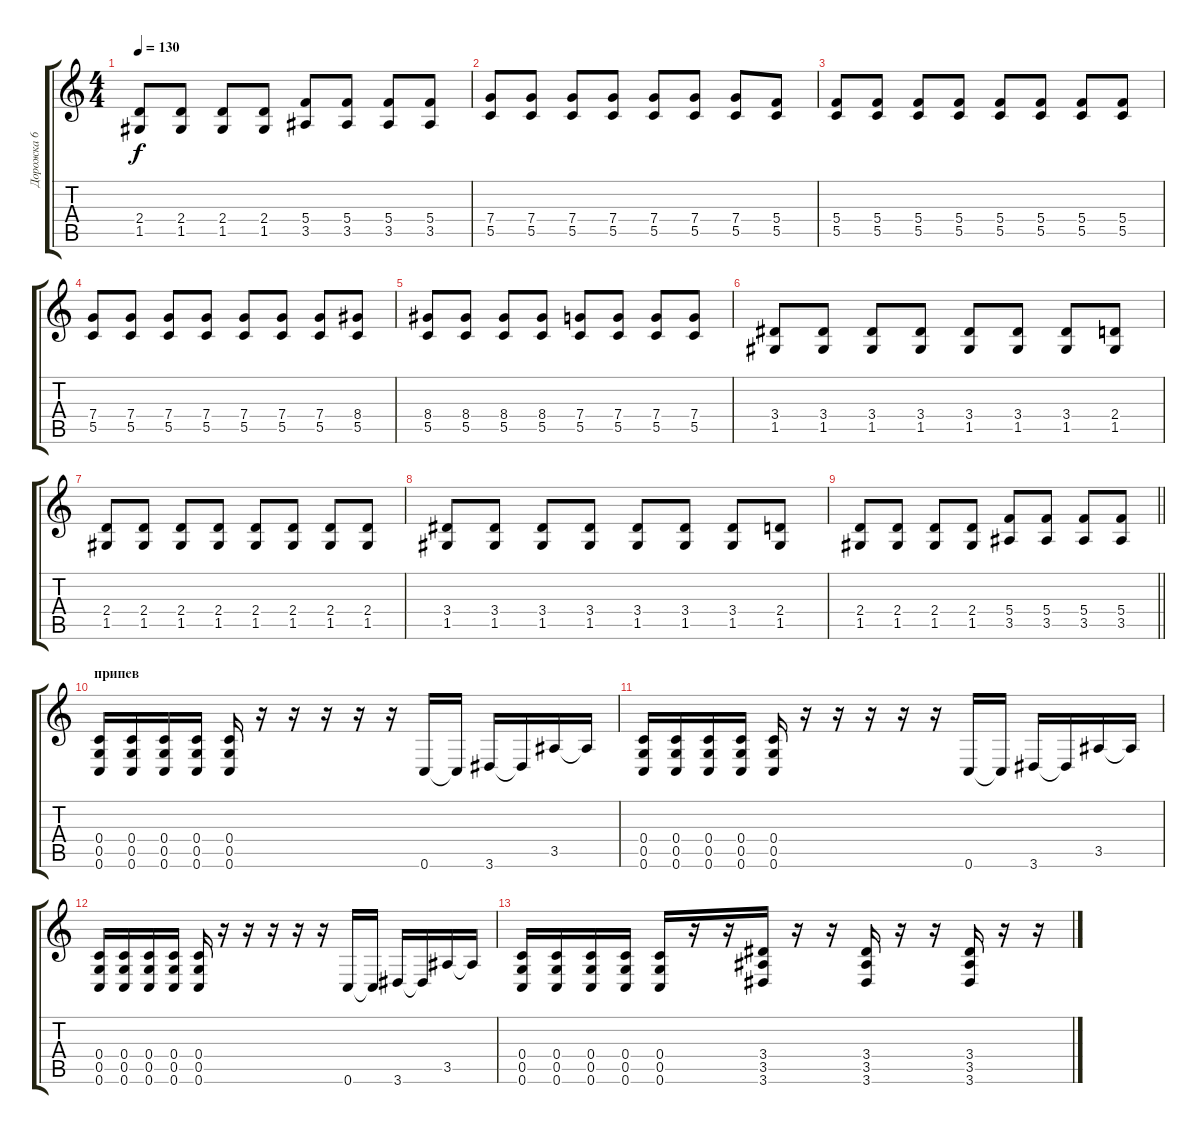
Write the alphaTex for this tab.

\track ("Дорожка 6" "Дорожка 6") {instrument distortionguitar}
\staff {score tabs}
\tuning (D4 A3 F3 C3 G2 C2) {hide}
\ts (4 4)
\tempo 130
\clef g2
\ks c
(2.4 1.5).8{dy f} (2.4 1.5).8 (2.4 1.5).8 (2.4 1.5).8 (5.4 3.5).8 (5.4 3.5).8 (5.4 3.5).8 (5.4 3.5).8 |
(7.4 5.5).8 (7.4 5.5).8 (7.4 5.5).8 (7.4 5.5).8 (7.4 5.5).8 (7.4 5.5).8 (7.4 5.5).8 (5.4 5.5).8 |
(5.4 5.5).8 (5.4 5.5).8 (5.4 5.5).8 (5.4 5.5).8 (5.4 5.5).8 (5.4 5.5).8 (5.4 5.5).8 (5.4 5.5).8 |
(7.4 5.5).8 (7.4 5.5).8 (7.4 5.5).8 (7.4 5.5).8 (7.4 5.5).8 (7.4 5.5).8 (7.4 5.5).8 (8.4 5.5).8 |
(8.4 5.5).8 (8.4 5.5).8 (8.4 5.5).8 (8.4 5.5).8 (7.4 5.5).8 (7.4 5.5).8 (7.4 5.5).8 (7.4 5.5).8 |
(3.4 1.5).8 (3.4 1.5).8 (3.4 1.5).8 (3.4 1.5).8 (3.4 1.5).8 (3.4 1.5).8 (3.4 1.5).8 (2.4 1.5).8 |
(2.4 1.5).8 (2.4 1.5).8 (2.4 1.5).8 (2.4 1.5).8 (2.4 1.5).8 (2.4 1.5).8 (2.4 1.5).8 (2.4 1.5).8 |
(3.4 1.5).8 (3.4 1.5).8 (3.4 1.5).8 (3.4 1.5).8 (3.4 1.5).8 (3.4 1.5).8 (3.4 1.5).8 (2.4 1.5).8 |
\barLineRight lightlight
(2.4 1.5).8 (2.4 1.5).8 (2.4 1.5).8 (2.4 1.5).8 (5.4 3.5).8 (5.4 3.5).8 (5.4 3.5).8 (5.4 3.5).8 |
\section ("" "припев")
(0.4 0.5 0.6).16 (0.4 0.5 0.6).16 (0.4 0.5 0.6).16 (0.4 0.5 0.6).16 (0.4 0.5 0.6).16 r.16 r.16 r.16 r.16 r.16 0.6.16 0.6{t}.16 3.6.16 3.6{t}.16 3.5.16 3.5{t}.16 |
(0.4 0.5 0.6).16 (0.4 0.5 0.6).16 (0.4 0.5 0.6).16 (0.4 0.5 0.6).16 (0.4 0.5 0.6).16 r.16 r.16 r.16 r.16 r.16 0.6.16 0.6{t}.16 3.6.16 3.6{t}.16 3.5.16 3.5{t}.16 |
(0.4 0.5 0.6).16 (0.4 0.5 0.6).16 (0.4 0.5 0.6).16 (0.4 0.5 0.6).16 (0.4 0.5 0.6).16 r.16 r.16 r.16 r.16 r.16 0.6.16 0.6{t}.16 3.6.16 3.6{t}.16 3.5.16 3.5{t}.16 |
(0.4 0.5 0.6).16 (0.4 0.5 0.6).16 (0.4 0.5 0.6).16 (0.4 0.5 0.6).16 (0.4 0.5 0.6).16 r.16 r.16 (3.4 3.5 3.6).16 r.16 r.16 (3.4 3.5 3.6).16 r.16 r.16 (3.4 3.5 3.6).16 r.16 r.16
